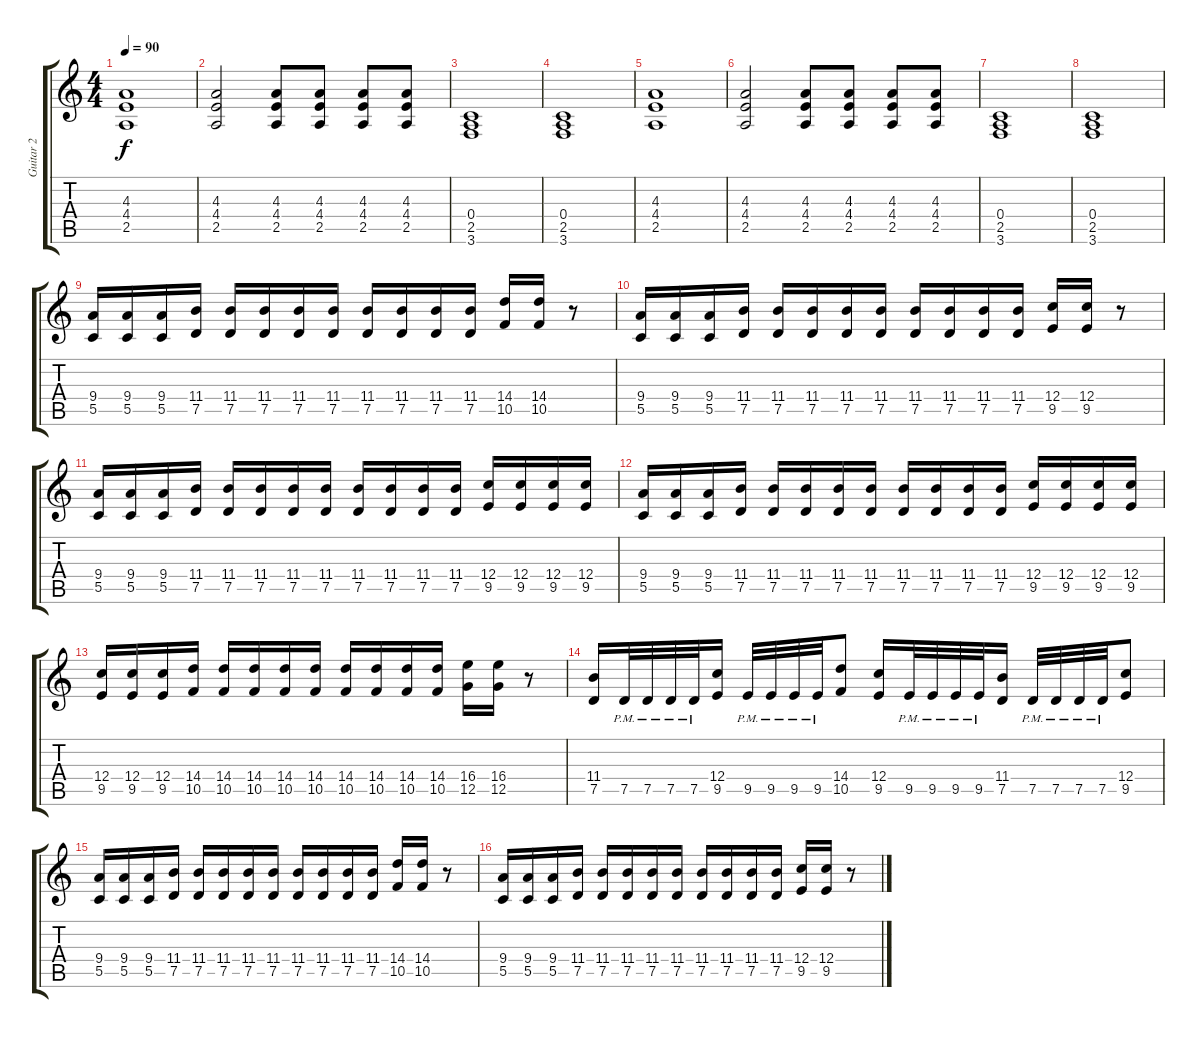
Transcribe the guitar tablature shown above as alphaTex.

\track ("Guitar 2" "Guitar 2") {instrument distortionguitar}
\staff {score tabs}
\tuning (D4 A3 F3 C3 G2 D2) {hide}
\ts (4 4)
\tempo 90
\clef g2
\ks c
(4.3 4.4 2.5).1{dy f balance 8} |
(4.3 4.4 2.5).2 (4.3 4.4 2.5).8 (4.3 4.4 2.5).8 (4.3 4.4 2.5).8 (4.3 4.4 2.5).8 |
(0.4 2.5 3.6).1 |
(0.4 2.5 3.6).1 |
(4.3 4.4 2.5).1 |
(4.3 4.4 2.5).2 (4.3 4.4 2.5).8 (4.3 4.4 2.5).8 (4.3 4.4 2.5).8 (4.3 4.4 2.5).8 |
(0.4 2.5 3.6).1 |
(0.4 2.5 3.6).1 |
(9.4 5.5).16{balance 13} (9.4 5.5).16 (9.4 5.5).16 (11.4 7.5).16 (11.4 7.5).16 (11.4 7.5).16 (11.4 7.5).16 (11.4 7.5).16 (11.4 7.5).16 (11.4 7.5).16 (11.4 7.5).16 (11.4 7.5).16 (14.4 10.5).16 (14.4 10.5).16 r.8 |
(9.4 5.5).16 (9.4 5.5).16 (9.4 5.5).16 (11.4 7.5).16 (11.4 7.5).16 (11.4 7.5).16 (11.4 7.5).16 (11.4 7.5).16 (11.4 7.5).16 (11.4 7.5).16 (11.4 7.5).16 (11.4 7.5).16 (12.4 9.5).16 (12.4 9.5).16 r.8 |
(9.4 5.5).16 (9.4 5.5).16 (9.4 5.5).16 (11.4 7.5).16 (11.4 7.5).16 (11.4 7.5).16 (11.4 7.5).16 (11.4 7.5).16 (11.4 7.5).16 (11.4 7.5).16 (11.4 7.5).16 (11.4 7.5).16 (12.4 9.5).16 (12.4 9.5).16 (12.4 9.5).16 (12.4 9.5).16 |
(9.4 5.5).16 (9.4 5.5).16 (9.4 5.5).16 (11.4 7.5).16 (11.4 7.5).16 (11.4 7.5).16 (11.4 7.5).16 (11.4 7.5).16 (11.4 7.5).16 (11.4 7.5).16 (11.4 7.5).16 (11.4 7.5).16 (12.4 9.5).16 (12.4 9.5).16 (12.4 9.5).16 (12.4 9.5).16 |
(12.4 9.5).16 (12.4 9.5).16 (12.4 9.5).16 (14.4 10.5).16 (14.4 10.5).16 (14.4 10.5).16 (14.4 10.5).16 (14.4 10.5).16 (14.4 10.5).16 (14.4 10.5).16 (14.4 10.5).16 (14.4 10.5).16 (16.4 12.5).16 (16.4 12.5).16 r.8 |
(11.4 7.5).16 7.5{pm}.32 7.5{pm}.32 7.5{pm}.32 7.5{pm}.32 (12.4 9.5).16 9.5{pm}.32 9.5{pm}.32 9.5{pm}.32 9.5{pm}.32 (14.4 10.5).8 (12.4 9.5).16 9.5{pm}.32 9.5{pm}.32 9.5{pm}.32 9.5{pm}.32 (11.4 7.5).16 7.5{pm}.32 7.5{pm}.32 7.5{pm}.32 7.5{pm}.32 (12.4 9.5).8 |
(9.4 5.5).16 (9.4 5.5).16 (9.4 5.5).16 (11.4 7.5).16 (11.4 7.5).16 (11.4 7.5).16 (11.4 7.5).16 (11.4 7.5).16 (11.4 7.5).16 (11.4 7.5).16 (11.4 7.5).16 (11.4 7.5).16 (14.4 10.5).16 (14.4 10.5).16 r.8 |
(9.4 5.5).16 (9.4 5.5).16 (9.4 5.5).16 (11.4 7.5).16 (11.4 7.5).16 (11.4 7.5).16 (11.4 7.5).16 (11.4 7.5).16 (11.4 7.5).16 (11.4 7.5).16 (11.4 7.5).16 (11.4 7.5).16 (12.4 9.5).16 (12.4 9.5).16 r.8
